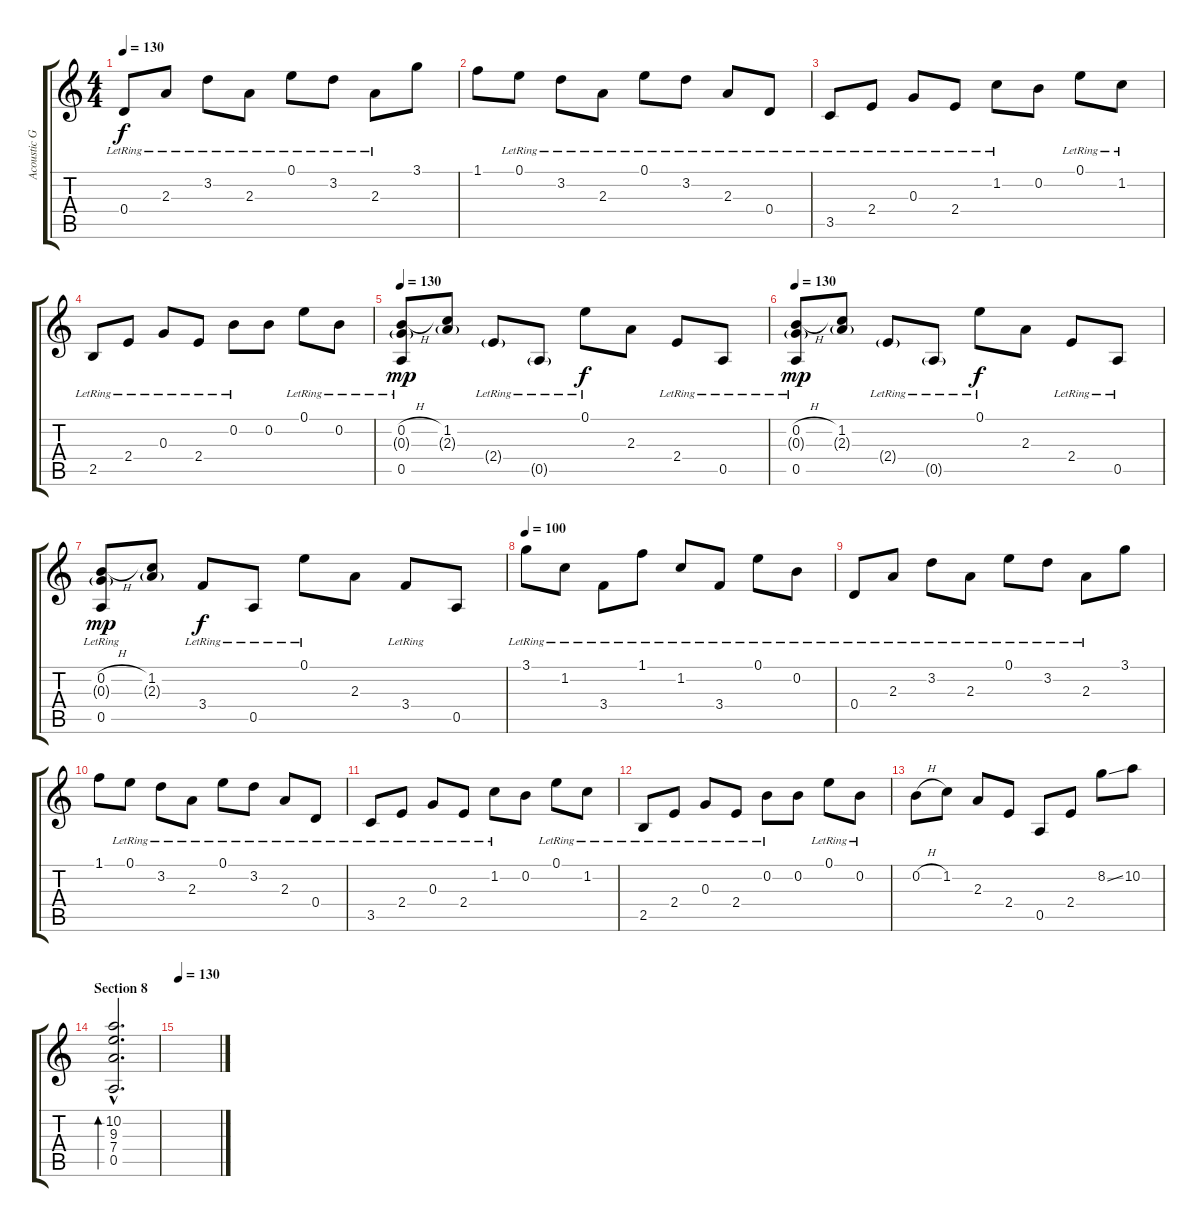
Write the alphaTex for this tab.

\track ("Acoustic Guitar 1" "Acoustic G") {instrument acousticguitarnylon}
\staff {score tabs}
\tuning (E4 B3 G3 D3 A2 E2) {hide}
\ts (4 4)
\tempo 130
\clef g2
\ks c
0.4{lr}.8{dy f} 2.3{lr}.8 3.2{lr}.8 2.3{lr}.8 0.1{lr}.8 3.2{lr}.8 2.3{lr}.8 3.1.8 |
1.1.8 0.1{lr}.8 3.2{lr}.8 2.3{lr}.8 0.1{lr}.8 3.2{lr}.8 2.3{lr}.8 0.4{lr}.8 |
3.5{lr}.8 2.4{lr}.8 0.3{lr}.8 2.4{lr}.8 1.2{lr}.8 0.2.8 0.1{lr}.8 1.2{lr}.8 |
2.5{lr}.8 2.4{lr}.8 0.3{lr}.8 2.4{lr}.8 0.2{lr}.8 0.2.8 0.1{lr}.8 0.2{lr}.8 |
\tempo 130
(0.2{h} 0.3{g} 0.5{lr}).8{dy mp} (1.2 2.3{g}).8 2.4{g lr}.8 0.5{g lr}.8 0.1{lr}.8{dy f} 2.3.8 2.4{lr}.8 0.5{lr}.8 |
\tempo 130
(0.2{h} 0.3{g} 0.5{lr}).8{dy mp} (1.2 2.3{g}).8 2.4{g lr}.8 0.5{g lr}.8 0.1{lr}.8{dy f} 2.3.8 2.4{lr}.8 0.5{lr}.8 |
(0.2{h} 0.3{g} 0.5{lr}).8{dy mp} (1.2 2.3{g}).8 3.4{lr}.8{dy f} 0.5{lr}.8 0.1{lr}.8 2.3.8 3.4{lr}.8 0.5.8 |
\tempo 100
3.1{lr}.8 1.2{lr}.8 3.4{lr}.8 1.1{lr}.8 1.2{lr}.8 3.4{lr}.8 0.1{lr}.8 0.2{lr}.8 |
0.4{lr}.8 2.3{lr}.8 3.2{lr}.8 2.3{lr}.8 0.1{lr}.8 3.2{lr}.8 2.3{lr}.8 3.1.8 |
1.1.8 0.1{lr}.8 3.2{lr}.8 2.3{lr}.8 0.1{lr}.8 3.2{lr}.8 2.3{lr}.8 0.4{lr}.8 |
3.5{lr}.8 2.4{lr}.8 0.3{lr}.8 2.4{lr}.8 1.2{lr}.8 0.2.8 0.1{lr}.8 1.2{lr}.8 |
2.5{lr}.8 2.4{lr}.8 0.3{lr}.8 2.4{lr}.8 0.2{lr}.8 0.2.8 0.1{lr}.8 0.2{lr}.8 |
0.2{h}.8 1.2.8 2.3.8 2.4.8 0.5.8 2.4.8 8.2{ss}.8 10.2.8 |
\section ("" "Section 8")
(10.2{hac} 9.3{hac} 7.4{hac} 0.5{hac}).2{d bd 240} |
\tempo 130
